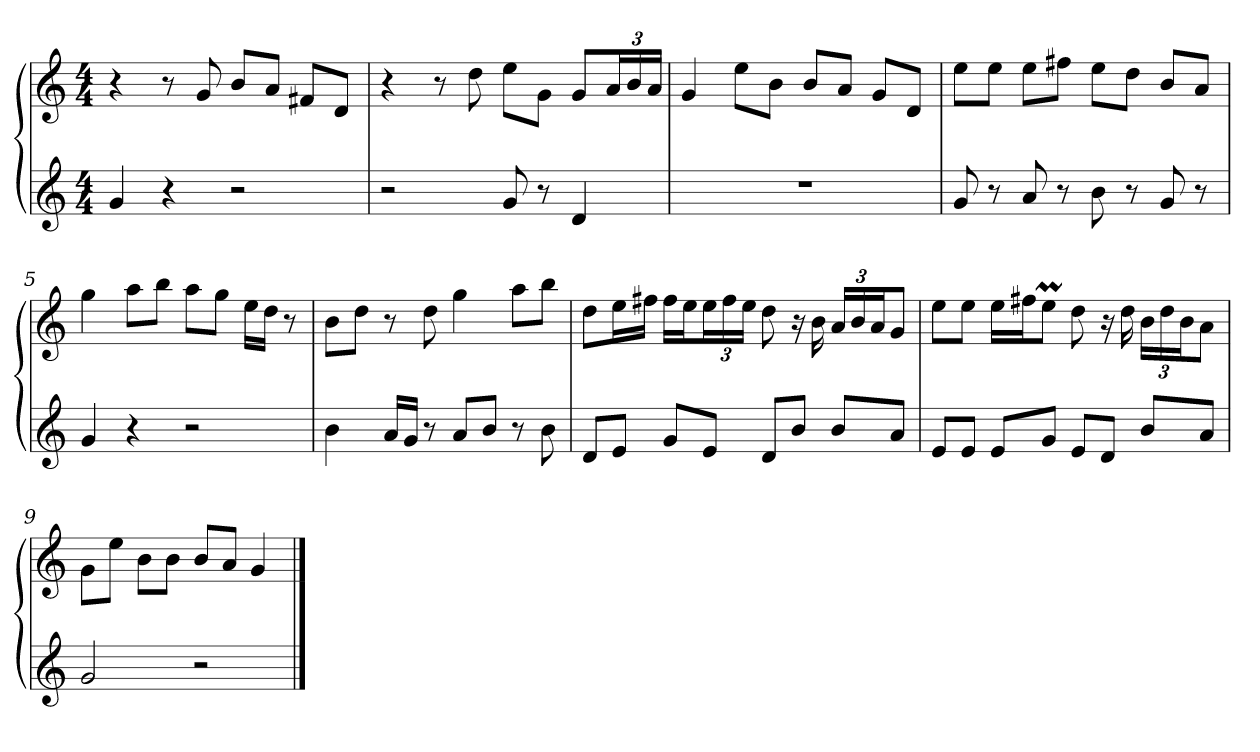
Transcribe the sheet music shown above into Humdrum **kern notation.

**kern	**kern
*part1	*part1
*staff2	*staff1
*M4/4	*M4/4
=1	=1
4g	4r
4r	8r
.	8g
2r	8bL
.	8aJ
.	8f#XL
.	8dJ
=2	=2
2r	4r
.	8r
.	8dd
8g	8eeL
8r	8gJ
4d	8gL
.	24aL
.	24b
.	24aJJ
=3	=3
1r	4g
.	8eeL
.	8bJ
.	8bL
.	8aJ
.	8gL
.	8dJ
=4	=4
8g	8eeL
8r	8eeJ
8a	8eeL
8r	8ff#XJ
8b	8eeL
8r	8ddJ
8g	8bL
8r	8aJ
=5	=5
4g	4gg
4r	8aaL
.	8bbJ
2r	8aaL
.	8ggJ
.	16eeLL
.	16ddJJ
.	8r
=6	=6
4b	8bL
.	8ddJ
16aLL	8r
16gJJ	.
8r	8dd
8aL	4gg
8bJ	.
8r	8aaL
8b	8bbJ
=7	=7
8dL	8ddL
8eJ	16eeL
.	16ff#XJJ
8gL	16ff#LL
.	16eeJ
8eJ	24eeL
.	24ff#
.	24eeJJ
8dL	8dd
8bJ	16r
.	16b
8bL	24aLL
.	24b
.	24aJ
8aJ	8gJ
=8	=8
8eL	8eeL
8eJ	8eeJ
8eL	16eeLL
.	16ff#XJ
8gJ	8eeMJ
8eL	8dd
8dJ	16r
.	16dd
8bL	24bLL
.	24dd
.	24bJ
8aJ	8aJ
=9	=9
2g	8gL
.	8eeJ
.	8bL
.	8bJ
2r	8bL
.	8aJ
.	4g
==	==
*-	*-
